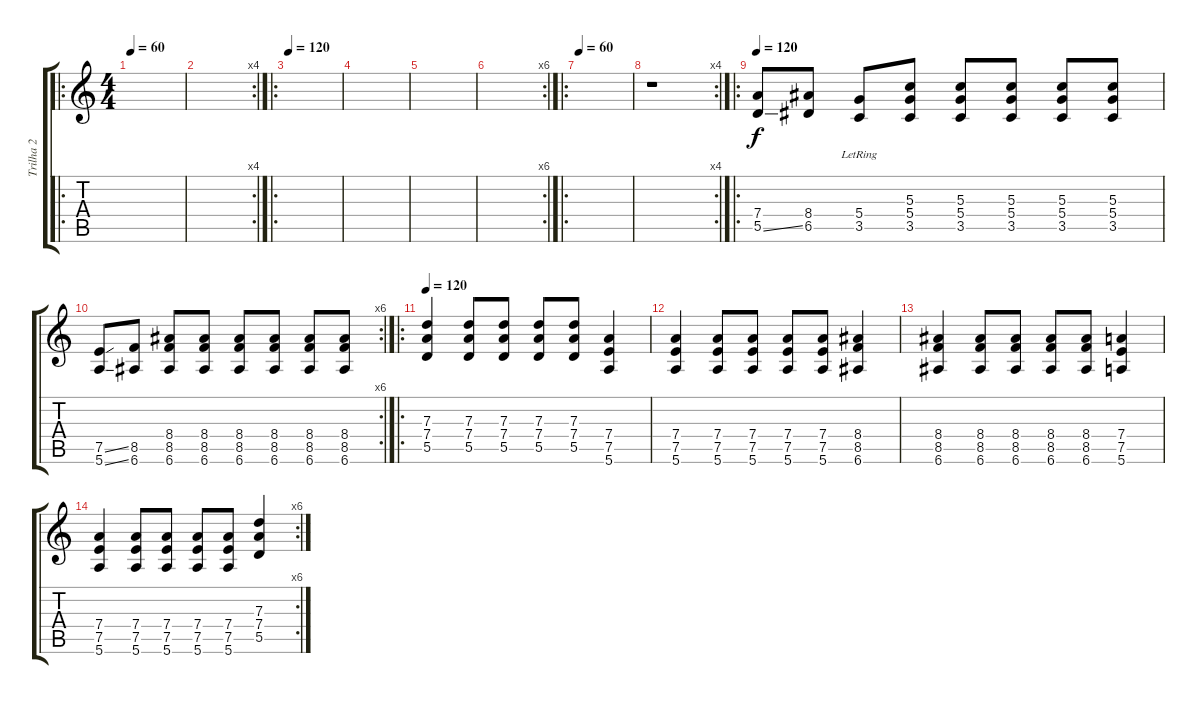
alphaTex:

\track ("Trilha 2" "Trilha 2") {instrument distortionguitar}
\staff {score tabs}
\tuning (E4 B3 G3 D3 A2 E2) {hide}
\ro
\ts (4 4)
\tempo 60
\clef g2
\ks c
|
\rc 4
|
\ro
\tempo 120
|
|
|
\rc 6
|
\ro
\tempo 60
|
\rc 4
r.1 |
\ro
\tempo 120
(7.4 5.5{ss}).8 (8.4 6.5).8 (5.4 3.5{lr}).8 (5.3 5.4 3.5).8 (5.3 5.4 3.5).8 (5.3 5.4 3.5).8 (5.3 5.4 3.5).8 (5.3 5.4 3.5).8 |
\rc 6
(7.5{ss} 5.6{ss}).8 (8.5 6.6).8 (8.4 8.5 6.6).8 (8.4 8.5 6.6).8 (8.4 8.5 6.6).8 (8.4 8.5 6.6).8 (8.4 8.5 6.6).8 (8.4 8.5 6.6).8 |
\ro
\tempo 120
(7.3 7.4 5.5).4 (7.3 7.4 5.5).8 (7.3 7.4 5.5).8 (7.3 7.4 5.5).8 (7.3 7.4 5.5).8 (7.4 7.5 5.6).4 |
(7.4 7.5 5.6).4 (7.4 7.5 5.6).8 (7.4 7.5 5.6).8 (7.4 7.5 5.6).8 (7.4 7.5 5.6).8 (8.4 8.5 6.6).4 |
(8.4 8.5 6.6).4 (8.4 8.5 6.6).8 (8.4 8.5 6.6).8 (8.4 8.5 6.6).8 (8.4 8.5 6.6).8 (7.4 7.5 5.6).4 |
\rc 6
(7.4 7.5 5.6).4 (7.4 7.5 5.6).8 (7.4 7.5 5.6).8 (7.4 7.5 5.6).8 (7.4 7.5 5.6).8 (7.3 7.4 5.5).4
